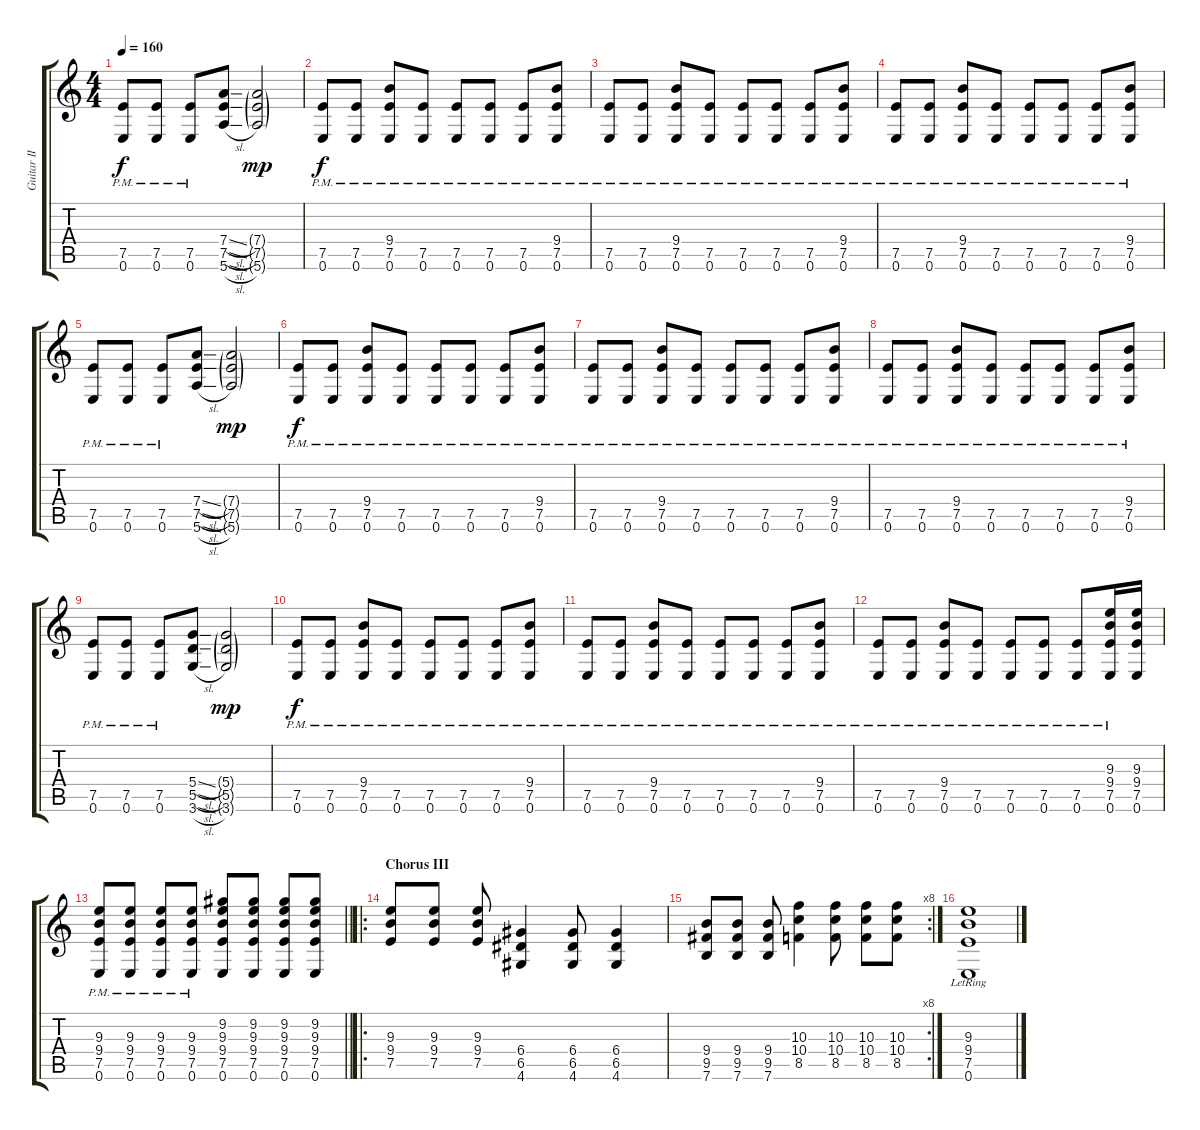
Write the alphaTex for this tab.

\track ("Guitar II (optional)" "Guitar II ") {instrument distortionguitar}
\staff {score tabs}
\tuning (E4 B3 G3 D3 A2 E2) {hide}
\ts (4 4)
\tempo 160
\clef g2
\ks c
(7.5{pm} 0.6{pm}).8{dy f} (7.5{pm} 0.6{pm}).8 (7.5{pm} 0.6{pm}).8 (7.4{sl} 7.5{sl} 5.6{sl}).8 (7.4{g} 7.5{g} 5.6{g}).2{dy mp} |
(7.5{pm} 0.6{pm}).8{dy f} (7.5{pm} 0.6{pm}).8 (9.4{pm} 7.5{pm} 0.6{pm}).8 (7.5{pm} 0.6{pm}).8 (7.5{pm} 0.6{pm}).8 (7.5{pm} 0.6{pm}).8 (7.5{pm} 0.6{pm}).8 (9.4{pm} 7.5{pm} 0.6{pm}).8 |
(7.5{pm} 0.6{pm}).8 (7.5{pm} 0.6{pm}).8 (9.4{pm} 7.5{pm} 0.6{pm}).8 (7.5{pm} 0.6{pm}).8 (7.5{pm} 0.6{pm}).8 (7.5{pm} 0.6{pm}).8 (7.5{pm} 0.6{pm}).8 (9.4{pm} 7.5{pm} 0.6{pm}).8 |
(7.5{pm} 0.6{pm}).8 (7.5{pm} 0.6{pm}).8 (9.4{pm} 7.5{pm} 0.6{pm}).8 (7.5{pm} 0.6{pm}).8 (7.5{pm} 0.6{pm}).8 (7.5{pm} 0.6{pm}).8 (7.5{pm} 0.6{pm}).8 (9.4{pm} 7.5{pm} 0.6{pm}).8 |
(7.5{pm} 0.6{pm}).8 (7.5{pm} 0.6{pm}).8 (7.5{pm} 0.6{pm}).8 (7.4{sl} 7.5{sl} 5.6{sl}).8 (7.4{g} 7.5{g} 5.6{g}).2{dy mp} |
(7.5{pm} 0.6{pm}).8{dy f} (7.5{pm} 0.6{pm}).8 (9.4{pm} 7.5{pm} 0.6{pm}).8 (7.5{pm} 0.6{pm}).8 (7.5{pm} 0.6{pm}).8 (7.5{pm} 0.6{pm}).8 (7.5{pm} 0.6{pm}).8 (9.4{pm} 7.5{pm} 0.6{pm}).8 |
(7.5{pm} 0.6{pm}).8 (7.5{pm} 0.6{pm}).8 (9.4{pm} 7.5{pm} 0.6{pm}).8 (7.5{pm} 0.6{pm}).8 (7.5{pm} 0.6{pm}).8 (7.5{pm} 0.6{pm}).8 (7.5{pm} 0.6{pm}).8 (9.4{pm} 7.5{pm} 0.6{pm}).8 |
(7.5{pm} 0.6{pm}).8 (7.5{pm} 0.6{pm}).8 (9.4{pm} 7.5{pm} 0.6{pm}).8 (7.5{pm} 0.6{pm}).8 (7.5{pm} 0.6{pm}).8 (7.5{pm} 0.6{pm}).8 (7.5{pm} 0.6{pm}).8 (9.4{pm} 7.5{pm} 0.6{pm}).8 |
(7.5{pm} 0.6{pm}).8 (7.5{pm} 0.6{pm}).8 (7.5{pm} 0.6{pm}).8 (5.4{sl} 5.5{sl} 3.6{sl}).8 (5.4{g} 5.5{g} 3.6{g}).2{dy mp} |
(7.5{pm} 0.6{pm}).8{dy f} (7.5{pm} 0.6{pm}).8 (9.4{pm} 7.5{pm} 0.6{pm}).8 (7.5{pm} 0.6{pm}).8 (7.5{pm} 0.6{pm}).8 (7.5{pm} 0.6{pm}).8 (7.5{pm} 0.6{pm}).8 (9.4{pm} 7.5{pm} 0.6{pm}).8 |
(7.5{pm} 0.6{pm}).8 (7.5{pm} 0.6{pm}).8 (9.4{pm} 7.5{pm} 0.6{pm}).8 (7.5{pm} 0.6{pm}).8 (7.5{pm} 0.6{pm}).8 (7.5{pm} 0.6{pm}).8 (7.5{pm} 0.6{pm}).8 (9.4{pm} 7.5{pm} 0.6{pm}).8 |
(7.5{pm} 0.6{pm}).8 (7.5{pm} 0.6{pm}).8 (9.4{pm} 7.5{pm} 0.6{pm}).8 (7.5{pm} 0.6{pm}).8 (7.5{pm} 0.6{pm}).8 (7.5{pm} 0.6{pm}).8 (7.5{pm} 0.6{pm}).8 (9.3 9.4{pm} 7.5{pm} 0.6{pm}).16 (9.3 9.4 7.5 0.6).16 |
\barLineRight lightlight
(9.3 9.4 7.5{pm} 0.6{pm}).8 (9.3 9.4 7.5{pm} 0.6{pm}).8 (9.3 9.4{pm} 7.5{pm} 0.6{pm}).8 (9.3 9.4 7.5{pm} 0.6{pm}).8 (9.2 9.3 9.4 7.5 0.6).8 (9.2 9.3 9.4 7.5 0.6).8 (9.2 9.3 9.4 7.5 0.6).8 (9.2 9.3 9.4 7.5 0.6).8 |
\ro
\section ("" "Chorus III")
(9.3 9.4 7.5).8 (9.3 9.4 7.5).8 (9.3 9.4 7.5).8 (6.4 6.5 4.6).4 (6.4 6.5 4.6).8 (6.4 6.5 4.6).4 |
\rc 8
(9.4 9.5 7.6).8 (9.4 9.5 7.6).8 (9.4 9.5 7.6).8 (10.3 10.4 8.5).4 (10.3 10.4 8.5).8 (10.3 10.4 8.5).8 (10.3 10.4 8.5).8 |
(9.3{lr} 9.4{lr} 7.5{lr} 0.6{lr}).1
